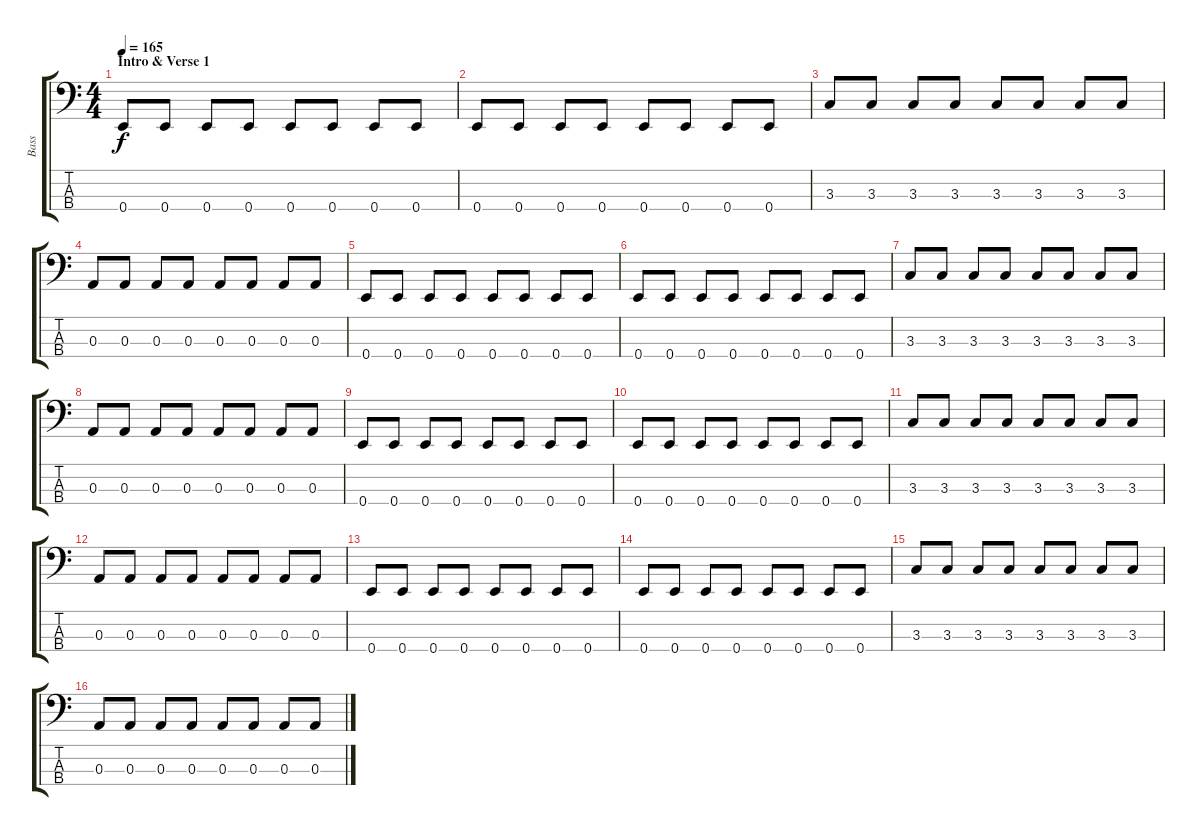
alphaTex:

\track ("Bass" "Bass") {instrument electricbassfinger}
\staff {score tabs}
\tuning (G2 D2 A1 E1) {hide}
\ts (4 4)
\section ("" "Intro & Verse 1")
\tempo 165
\clef f4
\ks c
0.4.8{dy f instrument electricbassfinger} 0.4.8 0.4.8 0.4.8 0.4.8 0.4.8 0.4.8 0.4.8 |
0.4.8 0.4.8 0.4.8 0.4.8 0.4.8 0.4.8 0.4.8 0.4.8 |
3.3.8 3.3.8 3.3.8 3.3.8 3.3.8 3.3.8 3.3.8 3.3.8 |
0.3.8 0.3.8 0.3.8 0.3.8 0.3.8 0.3.8 0.3.8 0.3.8 |
0.4.8 0.4.8 0.4.8 0.4.8 0.4.8 0.4.8 0.4.8 0.4.8 |
0.4.8 0.4.8 0.4.8 0.4.8 0.4.8 0.4.8 0.4.8 0.4.8 |
3.3.8 3.3.8 3.3.8 3.3.8 3.3.8 3.3.8 3.3.8 3.3.8 |
0.3.8 0.3.8 0.3.8 0.3.8 0.3.8 0.3.8 0.3.8 0.3.8 |
0.4.8 0.4.8 0.4.8 0.4.8 0.4.8 0.4.8 0.4.8 0.4.8 |
0.4.8 0.4.8 0.4.8 0.4.8 0.4.8 0.4.8 0.4.8 0.4.8 |
3.3.8 3.3.8 3.3.8 3.3.8 3.3.8 3.3.8 3.3.8 3.3.8 |
0.3.8 0.3.8 0.3.8 0.3.8 0.3.8 0.3.8 0.3.8 0.3.8 |
0.4.8 0.4.8 0.4.8 0.4.8 0.4.8 0.4.8 0.4.8 0.4.8 |
0.4.8 0.4.8 0.4.8 0.4.8 0.4.8 0.4.8 0.4.8 0.4.8 |
3.3.8 3.3.8 3.3.8 3.3.8 3.3.8 3.3.8 3.3.8 3.3.8 |
0.3.8 0.3.8 0.3.8 0.3.8 0.3.8 0.3.8 0.3.8 0.3.8
